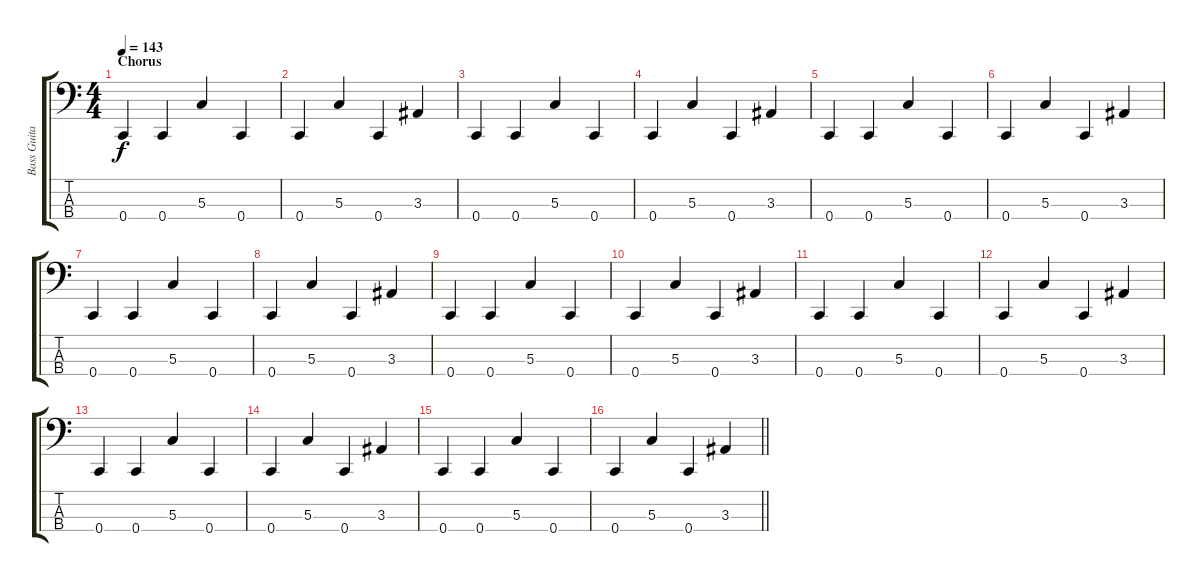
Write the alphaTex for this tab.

\track ("Bass Guitar (Blasko)" "Bass Guita") {instrument electricbasspick}
\staff {score tabs}
\tuning (F2 C2 G1 C1) {hide}
\ts (4 4)
\section ("" "Chorus")
\tempo 143
\clef f4
\ks c
0.4.4{dy f} 0.4.4 5.3.4 0.4.4 |
0.4.4 5.3.4 0.4.4 3.3.4 |
0.4.4 0.4.4 5.3.4 0.4.4 |
0.4.4 5.3.4 0.4.4 3.3.4 |
0.4.4 0.4.4 5.3.4 0.4.4 |
0.4.4 5.3.4 0.4.4 3.3.4 |
0.4.4 0.4.4 5.3.4 0.4.4 |
0.4.4 5.3.4 0.4.4 3.3.4 |
0.4.4 0.4.4 5.3.4 0.4.4 |
0.4.4 5.3.4 0.4.4 3.3.4 |
0.4.4 0.4.4 5.3.4 0.4.4 |
0.4.4 5.3.4 0.4.4 3.3.4 |
0.4.4 0.4.4 5.3.4 0.4.4 |
0.4.4 5.3.4 0.4.4 3.3.4 |
0.4.4 0.4.4 5.3.4 0.4.4 |
\barLineRight lightlight
0.4.4 5.3.4 0.4.4 3.3.4
